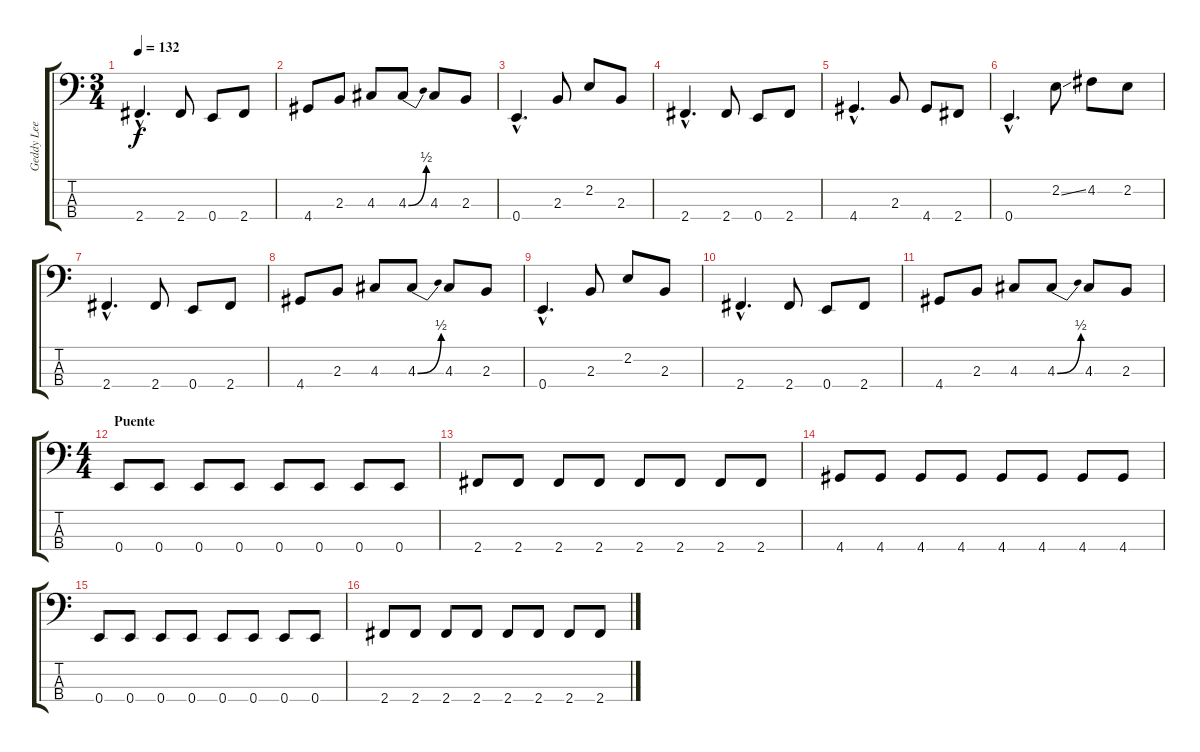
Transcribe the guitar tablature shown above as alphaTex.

\track ("Geddy Lee" "Geddy Lee") {instrument electricbasspick}
\staff {score tabs}
\tuning (G2 D2 A1 E1) {hide}
\ts (3 4)
\tempo 132
\clef f4
\ks c
2.4{hac}.4{d dy f} 2.4.8 0.4.8 2.4.8 |
4.4.8 2.3.8 4.3.8 4.3{be (bend 0 0 60 2)}.8 4.3.8 2.3.8 |
0.4{hac}.4{d} 2.3.8 2.2.8 2.3.8 |
2.4{hac}.4{d} 2.4.8 0.4.8 2.4.8 |
4.4{hac}.4{d} 2.3.8 4.4.8 2.4.8 |
0.4{hac}.4{d} 2.2{ss}.8 4.2.8 2.2.8 |
2.4{hac}.4{d} 2.4.8 0.4.8 2.4.8 |
4.4.8 2.3.8 4.3.8 4.3{be (bend 0 0 60 2)}.8 4.3.8 2.3.8 |
0.4{hac}.4{d} 2.3.8 2.2.8 2.3.8 |
2.4{hac}.4{d} 2.4.8 0.4.8 2.4.8 |
4.4.8 2.3.8 4.3.8 4.3{be (bend 0 0 60 2)}.8 4.3.8 2.3.8 |
\ts (4 4)
\section ("" "Puente")
0.4.8 0.4.8 0.4.8 0.4.8 0.4.8 0.4.8 0.4.8 0.4.8 |
2.4.8 2.4.8 2.4.8 2.4.8 2.4.8 2.4.8 2.4.8 2.4.8 |
4.4.8 4.4.8 4.4.8 4.4.8 4.4.8 4.4.8 4.4.8 4.4.8 |
0.4.8 0.4.8 0.4.8 0.4.8 0.4.8 0.4.8 0.4.8 0.4.8 |
2.4.8 2.4.8 2.4.8 2.4.8 2.4.8 2.4.8 2.4.8 2.4.8
